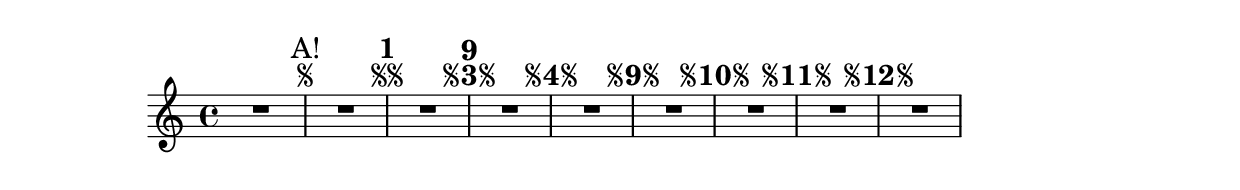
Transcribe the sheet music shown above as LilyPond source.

\version "2.23.6"
#(ly:set-option 'warning-as-error #t)

\header {
  texidoc = "LilyPond issues warnings when @code{\\segnoMark
\\default} conflicts with certain other simultaneous marks, and
engraves only the first.

Segno marks 1 to@tie{}3 should appear with various rehearsal marks.
Segno mark 4 and then 9 to@tie{}12 should appear alone."
}

\layout {
  \context {
    \Score
    rehearsalMarkFormatter = #format-mark-numbers
  }
}

\parallelMusic upper,lower {
  R1 \segnoMark \default |
  R1 \mark "A!" |
  %% no warning

  R1 \segnoMark \default |
  R1 \mark \default |
  %% no warning

  R1 \segnoMark \default |
  R1 \mark 9 |
  %% no warning

  R1 \segnoMark \default |
  R1 \segnoMark \default |
  %% no warning

  R1 \segnoMark \default |
  R1 \segnoMark 9 |
  %% no warning

  R1 \segnoMark \default |
  R1 \codaMark \default |
  #(ly:expect-warning (ly:translate-cpp-warning-scheme
                       "conflict with event: `%s'") "segno-mark-event")
  #(ly:expect-warning (ly:translate-cpp-warning-scheme
                       "discarding event: `%s'") "coda-mark-event")

  R1 \segnoMark \default |
  R1 \codaMark 2 |
  #(ly:expect-warning (ly:translate-cpp-warning-scheme
                       "conflict with event: `%s'") "segno-mark-event")
  #(ly:expect-warning (ly:translate-cpp-warning-scheme
                       "discarding event: `%s'") "coda-mark-event")

  R1 \segnoMark \default |
  R1 \sectionLabel "Coda" |
  #(ly:expect-warning (ly:translate-cpp-warning-scheme
                       "conflict with event: `%s'") "segno-mark-event")
  #(ly:expect-warning (ly:translate-cpp-warning-scheme
                       "discarding event: `%s'") "section-label-event")

  R1 |
  R1 |
}

\new Staff <<
  \new Voice \upper
  \new Voice \lower
>>
